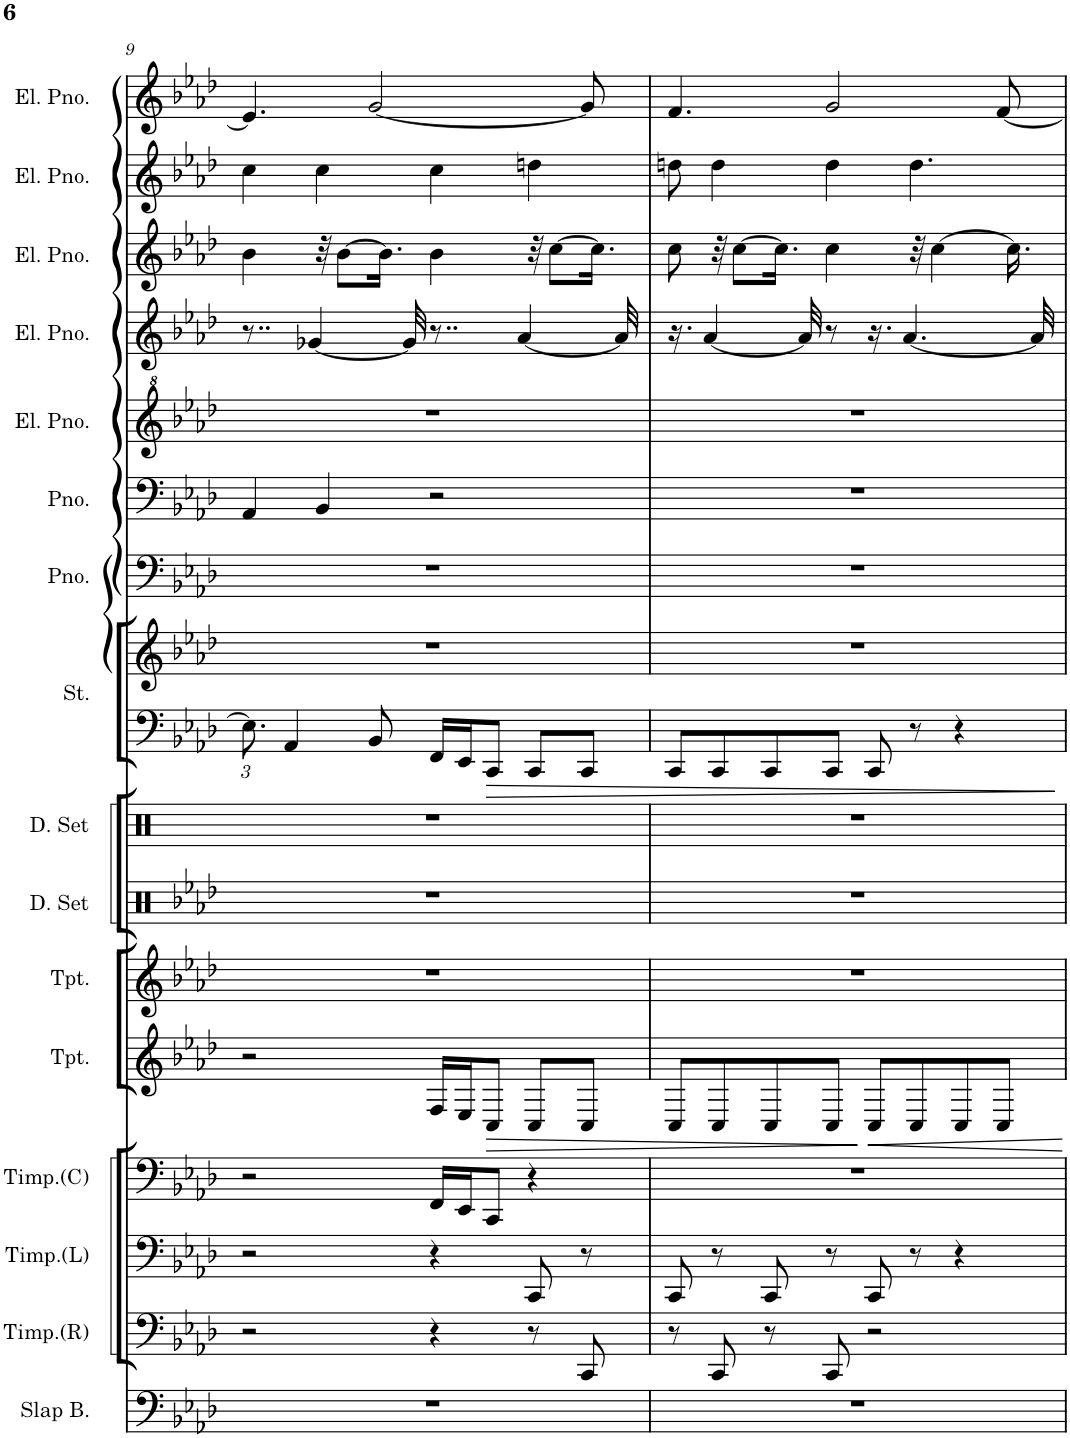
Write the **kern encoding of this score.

**kern	**kern	**kern	**kern	**kern	**dynam	**kern	**kern	**kern	**kern	**kern	**kern	**kern	**kern	**kern	**kern	**kern	**kern
*part16	*part15	*part14	*part13	*part12	*part12	*part11	*part10	*part9	*part8	*part8	*part7	*part6	*part5	*part4	*part3	*part2	*part1
*staff17	*staff16	*staff15	*staff14	*staff13	*staff13	*staff12	*staff11	*staff10	*staff9	*staff8	*staff7	*staff6	*staff5	*staff4	*staff3	*staff2	*staff1
*I"Slap Bass	*I"Timpani (Right)	*I"Timpani (Left)	*I"Timpani (Centre)	*I"Trumpet	*	*I"Trumpet	*I"Drumset	*I"Drumset	*I"Strings	*	*I"Grand Piano	*I"Grand Piano	*I"Electric Piano	*I"Electric Piano	*I"Electric Piano	*I"Electric Piano	*I"Electric Piano
*I'Slap B.	*I'Timp.(R)	*I'Timp.(L)	*I'Timp.(C)	*I'Tpt.	*	*I'Tpt.	*I'D. Set	*I'D. Set	*I'St.	*	*I'Pno.	*I'Pno.	*I'El. Pno.	*I'El. Pno.	*I'El. Pno.	*I'El. Pno.	*I'El. Pno.
!!LO:PB:g=z
*clefF4	*clefF4	*clefF4	*clefF4	*clefG2	*	*clefG2	*clefX	*clefX	*clefF4	*clefG2	*clefF4	*clefF4	*clefG^2	*clefG2	*clefG2	*clefG2	*clefG2
*Trd7c12	*	*	*	*Trd7c12	*	*	*	*	*	*	*	*	*	*	*	*	*
*k[b-e-a-d-]	*k[b-e-a-d-]	*k[b-e-a-d-]	*k[b-e-a-d-]	*k[b-e-a-d-]	*	*k[b-e-a-d-]	*k[b-e-a-d-]	*k[b-e-a-d-]	*k[b-e-a-d-]	*k[b-e-a-d-]	*k[b-e-a-d-]	*k[b-e-a-d-]	*k[b-e-a-d-]	*k[b-e-a-d-]	*k[b-e-a-d-]	*k[b-e-a-d-]	*k[b-e-a-d-]
*M4/4	*M4/4	*M4/4	*M4/4	*M4/4	*	*M4/4	*M4/4	*M4/4	*M4/4	*M4/4	*M4/4	*M4/4	*M4/4	*M4/4	*M4/4	*M4/4	*M4/4
=9	=9	=9	=9	=9	=9	=9	=9	=9	=9	=9	=9	=9	=9	=9	=9	=9	=9
1r	2r	2r	2r	2r	.	1r	1r	1r	12.E-\]	1r	1r	4AA-/	1r	8..r	4b-\	4cc\	4.e-/]
.	.	.	.	.	.	.	.	.	4AA-/	.	.	.	.	.	.	.	.
.	.	.	.	.	.	.	.	.	.	.	.	.	.	[4g-X/	.	.	.
.	.	.	.	.	.	.	.	.	.	.	.	4BB-/	.	.	32r	4cc\	.
.	.	.	.	.	.	.	.	.	.	.	.	.	.	.	[8b-\L	.	.
.	.	.	.	.	.	.	.	.	8BB-/	.	.	.	.	.	.	.	[2g/
.	.	.	.	.	.	.	.	.	.	.	.	.	.	.	16.b-\Jk]	.	.
.	.	.	.	.	.	.	.	.	.	.	.	.	.	32g-/]	.	.	.
.	4r	4r	16FF/LL	16F/LL	.	.	.	.	16FF/LL	.	.	2r	.	8..r	4b-\	4cc\	.
.	.	.	16EE-/J	16E-/J	.	.	.	.	16EE-/J	.	.	.	.	.	.	.	.
!	!	!	!	!	!LO:HP:b	!	!	!	!	!	!	!	!	!	!	!	!
.	.	.	8CC/J	8C/J	>	.	.	.	8CC/J	.	.	.	.	.	.	.	.
.	.	.	.	.	.	.	.	.	.	.	.	.	.	[4a-/	.	.	.
.	8r	8CC/	4r	8C/L	.	.	.	.	8CC/L	.	.	.	.	.	32r	4ddn\	.
.	.	.	.	.	.	.	.	.	.	.	.	.	.	.	[8cc\L	.	.
.	8CC/	8r	.	8C/J	.	.	.	.	8CC/J	.	.	.	.	.	.	.	8g/]
.	.	.	.	.	.	.	.	.	.	.	.	.	.	.	16.cc\Jk]	.	.
.	.	.	.	.	.	.	.	.	.	.	.	.	.	32a-/]	.	.	.
=10	=10	=10	=10	=10	=10	=10	=10	=10	=10	=10	=10	=10	=10	=10	=10	=10	=10
1r	8r	8CC/	1r	8C/L	.	1r	1r	1r	8CC/L	1r	1r	1r	1r	16.r	8cc\	8ddn\	4.f/
.	.	.	.	.	.	.	.	.	.	.	.	.	.	[4a-/	.	.	.
.	8CC/	8r	.	8C/	.	.	.	.	8CC/	.	.	.	.	.	32r	4dd\	.
.	.	.	.	.	.	.	.	.	.	.	.	.	.	.	[8cc\L	.	.
.	8r	8CC/	.	8C/	.	.	.	.	8CC/	.	.	.	.	.	.	.	.
.	.	.	.	.	.	.	.	.	.	.	.	.	.	.	16.cc\Jk]	.	.
.	.	.	.	.	.	.	.	.	.	.	.	.	.	32a-/]	.	.	.
.	8CC/	8r	.	8C/J	.	.	.	.	8CC/J	.	.	.	.	8r	4cc\	4dd\	2g/
.	2r	8CC/	.	8C/L	]	.	.	.	8CC/	.	.	.	.	16.r	.	.	.
.	.	.	.	.	.	.	.	.	.	.	.	.	.	[4.a-/	.	.	.
.	.	8r	.	8C/	.	.	.	.	8r	.	.	.	.	.	32r	4.dd\	.
.	.	.	.	.	.	.	.	.	.	.	.	.	.	.	[4cc\	.	.
.	.	4r	.	8C/	.	.	.	.	4r	.	.	.	.	.	.	.	.
.	.	.	.	8C/J	.	.	.	.	.	.	.	.	.	.	.	.	[8f/
.	.	.	.	.	.	.	.	.	.	.	.	.	.	.	16.cc\]	.	.
.	.	.	.	.	.	.	.	.	.	.	.	.	.	32a-/]	.	.	.
=	=	=	=	=	=	=	=	=	=	=	=	=	=	=	=	=	=
*-	*-	*-	*-	*-	*-	*-	*-	*-	*-	*-	*-	*-	*-	*-	*-	*-	*-
